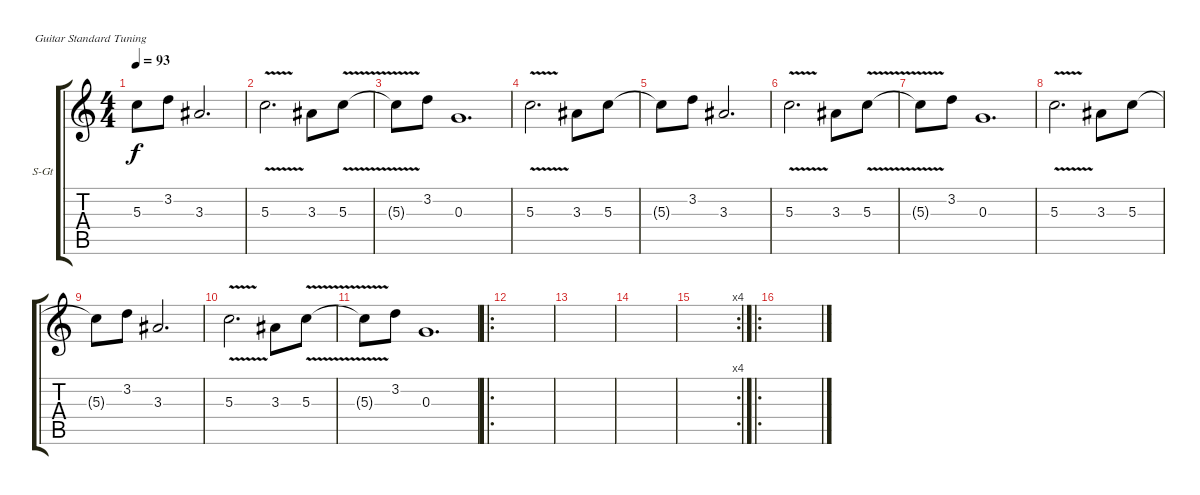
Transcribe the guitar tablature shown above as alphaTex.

\defaultSystemsLayout 4
\bracketExtendMode groupsimilarinstruments
\firstSystemTrackNameOrientation horizontal
\otherSystemsTrackNameOrientation horizontal
\track ("Steel Guitar" "S-Gt") {instrument acousticguitarsteel}
\staff {score tabs}
\tuning (E4 B3 G3 D3 A2 E2)
\ts (4 4)
\tempo 93
\clef g2
\ks c
5.3{t}.8{dy f} 3.2.8 3.3.2{d} |
5.3{v}.2{d} 3.3.8 5.3{v}.8 |
5.3{t}.8 3.2.8 0.3.1{d} |
5.3{v}.2{d} 3.3.8 5.3.8 |
5.3{t}.8 3.2.8 3.3.2{d} |
5.3{v}.2{d} 3.3.8 5.3{v}.8 |
5.3{t}.8 3.2.8 0.3.1{d} |
5.3{v}.2{d} 3.3.8 5.3.8 |
5.3{t}.8 3.2.8 3.3.2{d} |
5.3{v}.2{d} 3.3.8 5.3{v}.8 |
5.3{t}.8 3.2.8 0.3.1{d} |
\ro
|
|
|
\rc 4
|
\ro
